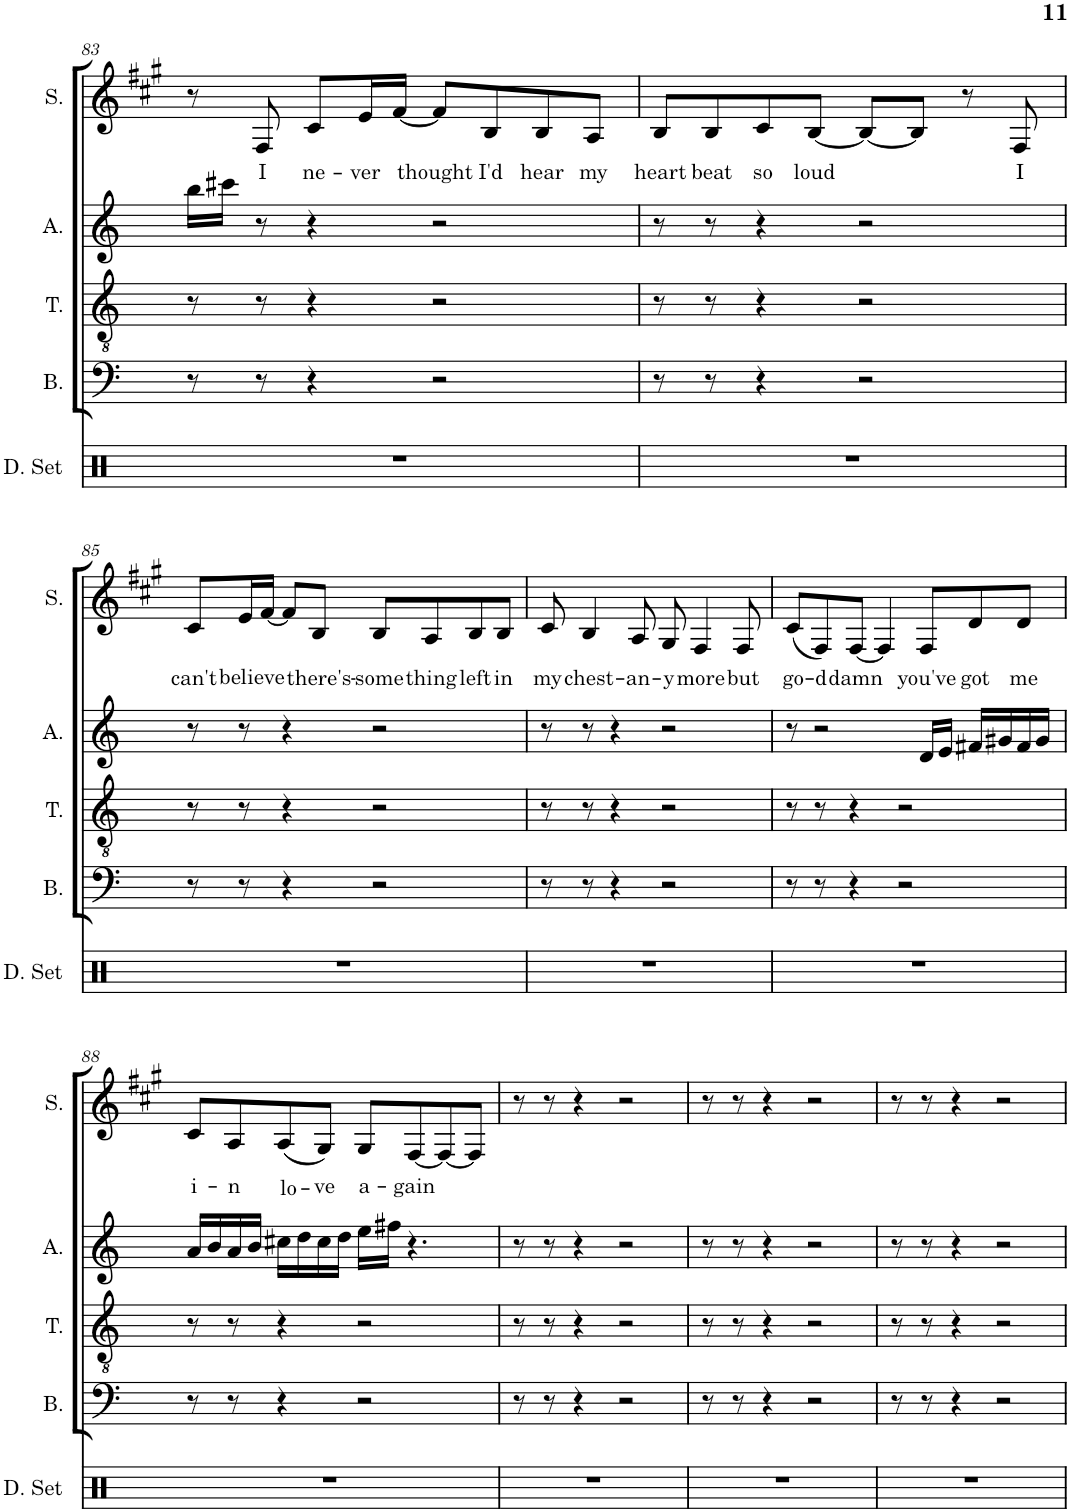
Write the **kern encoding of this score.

**kern	**kern	**kern	**kern	**kern	**text
*part5	*part4	*part3	*part2	*part1	*part1
*staff5	*staff4	*staff3	*staff2	*staff1	*staff1
*I"Drumset	*I"Bass	*I"Tenor	*I"Alto	*I"Soprano	*
*I'D. Set	*I'B.	*I'T.	*I'A.	*I'S.	*
!!LO:PB:g=z
*clefX	*clefF4	*clefGv2	*clefG2	*clefG2	*
*k[]	*k[]	*k[]	*k[]	*k[f#c#g#]	*
*M4/4	*M4/4	*M4/4	*M4/4	*M4/4	*
=83	=83	=83	=83	=83	=83
1r	8r	8r	16bb\LL	8r	.
.	.	.	16ccc#X\JJ	.	.
!	!	!	!	!	!LO:LY:b
.	8r	8r	8r	8F#/	I
!	!	!	!	!	!LO:LY:b
.	4r	4r	4r	8c#/L	ne-
!	!	!	!	!	!LO:LY:b
.	.	.	.	16e/L	-ver
!	!	!	!	!	!LO:LY:b
.	.	.	.	[16f#/JJ	thought
.	2r	2r	2r	8f#/L]	.
!	!	!	!	!	!LO:LY:b
.	.	.	.	8B/	I'd
!	!	!	!	!	!LO:LY:b
.	.	.	.	8B/	hear
!	!	!	!	!	!LO:LY:b
.	.	.	.	8A/J	my
=84	=84	=84	=84	=84	=84
!	!	!	!	!	!LO:LY:b
1r	8r	8r	8r	8B/L	heart
!	!	!	!	!	!LO:LY:b
.	8r	8r	8r	8B/	beat
!	!	!	!	!	!LO:LY:b
.	4r	4r	4r	8c#/	so
!	!	!	!	!	!LO:LY:b
.	.	.	.	[8B/J	loud
.	2r	2r	2r	8B/L_	.
.	.	.	.	8B/J]	.
.	.	.	.	8r	.
!	!	!	!	!	!LO:LY:b
.	.	.	.	8F#/	I
!!LO:LB:g=z
=85	=85	=85	=85	=85	=85
!	!	!	!	!	!LO:LY:b
1r	8r	8r	8r	8c#/L	can't
!	!	!	!	!	!LO:LY:b
.	8r	8r	8r	16e/L	believe
.	.	.	.	[16f#/JJ	.
.	4r	4r	4r	8f#/L]	.
!	!	!	!	!	!LO:LY:b
.	.	.	.	8B/J	there's-
!	!	!	!	!	!LO:LY:b
.	2r	2r	2r	8B/L	-some
!	!	!	!	!	!LO:LY:b
.	.	.	.	8A/	thing
!	!	!	!	!	!LO:LY:b
.	.	.	.	8B/	left
!	!	!	!	!	!LO:LY:b
.	.	.	.	8B/J	in
=86	=86	=86	=86	=86	=86
!	!	!	!	!	!LO:LY:b
1r	8r	8r	8r	8c#/	my
!	!	!	!	!	!LO:LY:b
.	8r	8r	8r	4B/	chest-
.	4r	4r	4r	.	.
!	!	!	!	!	!LO:LY:b
.	.	.	.	8A/	an-
!	!	!	!	!	!LO:LY:b
.	2r	2r	2r	8G#/	y
!	!	!	!	!	!LO:LY:b
.	.	.	.	4F#/	more
!	!	!	!	!	!LO:LY:b
.	.	.	.	8F#/	but
=87	=87	=87	=87	=87	=87
!	!	!	!	!	!LO:LY:b
1r	8r	8r	8r	(8c#/L	go-
!	!	!	!	!	!LO:LY:b
.	8r	8r	2r	8F#/)	-d
!	!	!	!	!	!LO:LY:b
.	4r	4r	.	[8F#/J	damn
.	.	.	.	4F#/]	.
.	2r	2r	.	.	.
!	!	!	!	!	!LO:LY:b
.	.	.	16d/LL	8F#/L	you've
.	.	.	16e/JJ	.	.
!	!	!	!	!	!LO:LY:b
.	.	.	16f#X/LL	8d/	got
.	.	.	16g#X/	.	.
!	!	!	!	!	!LO:LY:b
.	.	.	16f#/	8d/J	me
.	.	.	16g#/JJ	.	.
!!LO:LB:g=z
=88	=88	=88	=88	=88	=88
!	!	!	!	!	!LO:LY:b
1r	8r	8r	16a/LL	8c#/L	i-
.	.	.	16b/	.	.
!	!	!	!	!	!LO:LY:b
.	8r	8r	16a/	8A/	-n
.	.	.	16b/JJ	.	.
!	!	!	!	!	!LO:LY:b
.	4r	4r	16cc#X\LL	(8A/	lo-
.	.	.	16dd\	.	.
!	!	!	!	!	!LO:LY:b
.	.	.	16cc#\	8G#/J)	-ve
.	.	.	16dd\JJ	.	.
!	!	!	!	!	!LO:LY:b
.	2r	2r	16ee\LL	8G#/L	-a-
.	.	.	16ff#X\JJ	.	.
!	!	!	!	!	!LO:LY:b
.	.	.	4.r	[8F#/	gain
.	.	.	.	8F#/_	.
.	.	.	.	8F#/J]	.
=89	=89	=89	=89	=89	=89
1r	8r	8r	8r	8r	.
.	8r	8r	8r	8r	.
.	4r	4r	4r	4r	.
.	2r	2r	2r	2r	.
=90	=90	=90	=90	=90	=90
1r	8r	8r	8r	8r	.
.	8r	8r	8r	8r	.
.	4r	4r	4r	4r	.
.	2r	2r	2r	2r	.
=91	=91	=91	=91	=91	=91
1r	8r	8r	8r	8r	.
.	8r	8r	8r	8r	.
.	4r	4r	4r	4r	.
.	2r	2r	2r	2r	.
=	=	=	=	=	=
*-	*-	*-	*-	*-	*-
